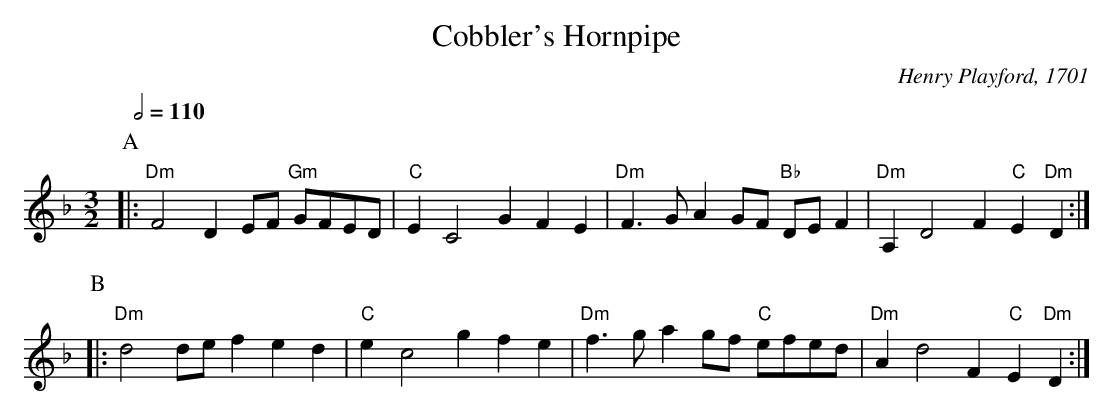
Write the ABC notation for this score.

X:1
T:Cobbler's Hornpipe
C:Henry Playford, 1701
M:3/2
L:1/4
Q:1/2=110
K:Dm
P:A
|: "Dm"F2DE/F/ "Gm"G/F/E/D/ | "C"EC2GFE | "Dm"F3/G/AG/F/ "Bb"D/E/F | "Dm"A,D2F "C"E"Dm"D :|
P:B
|: "Dm"d2d/e/f ed | "C"ec2gfe | "Dm"f3/g/ag/f/ "C"e/f/e/d/ | "Dm"Ad2F "C"E"Dm"D :|
